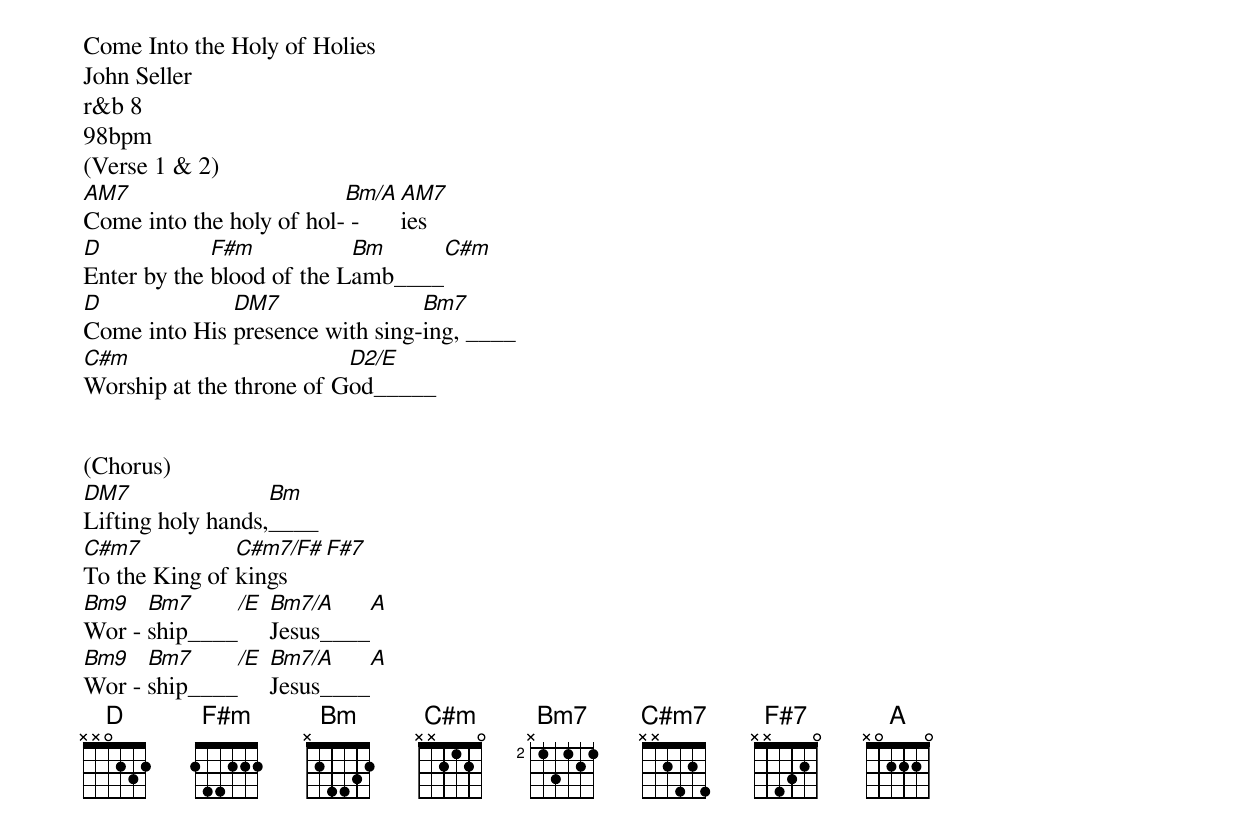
Come Into the Holy of Holies
John Seller
r&b 8
98bpm
(Verse 1 & 2)
[AM7]Come into the holy of hol-[Bm/A] - [AM7]ies
[D]Enter by the [F#m]blood of the L[Bm]amb____[C#m]
[D]Come into His [DM7]presence with sing-[Bm7]ing, ____
[C#m]Worship at the throne of G[D2/E]od_____


(Chorus)
[DM7]Lifting holy hands,[Bm]____
[C#m7]To the King of [C#m7/F#]kings [F#7]
[Bm9]Wor - [Bm7]ship____[/E] [Bm7/A]Jesus____[A]
[Bm9]Wor - [Bm7]ship____[/E] [Bm7/A]Jesus____[A]
